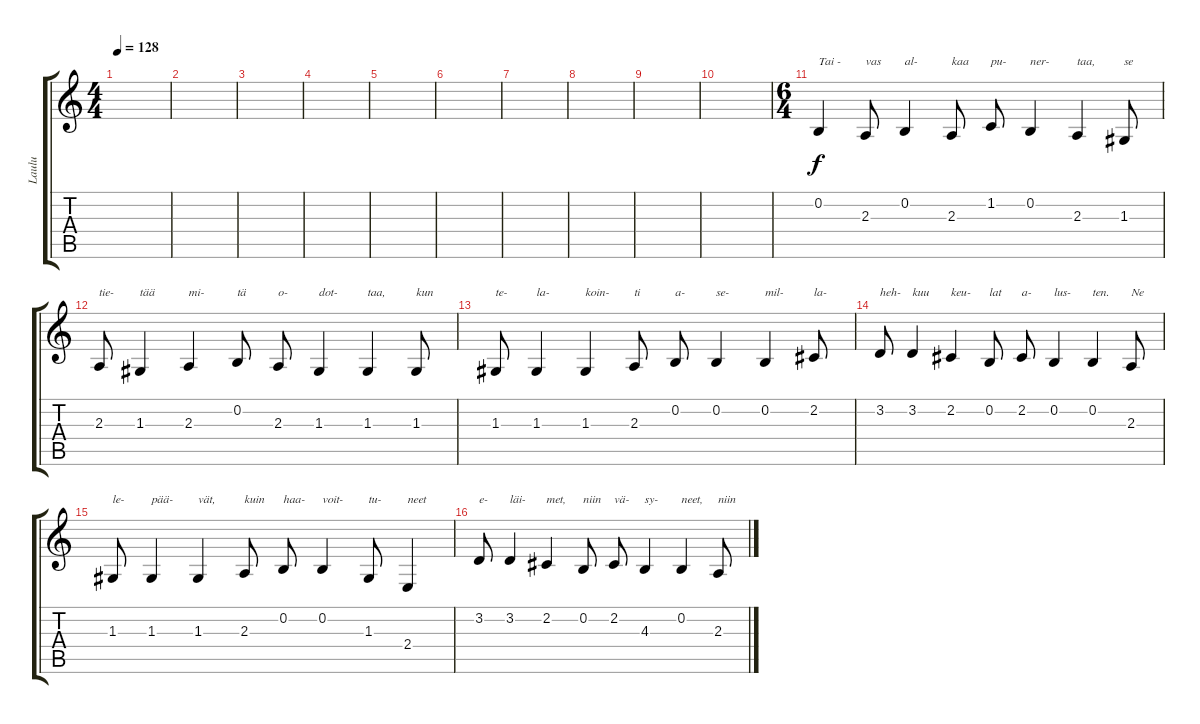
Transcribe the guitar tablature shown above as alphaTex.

\track ("Laulu" "Laulu") {instrument clarinet}
\staff {score tabs}
\tuning (E4 B3 G3 D3 A2 E2) {hide}
\ts (4 4)
\tempo 128
\clef g2
\ks aminor
|
|
|
|
|
|
|
|
|
|
\ts (6 4)
0.2.4{txt "Tai -"} 2.3.8{txt "vas"} 0.2.4{txt "al-"} 2.3.8{txt "kaa"} 1.2.8{txt "pu-"} 0.2.4{txt "ner-"} 2.3.4{txt "taa,"} 1.3.8{txt "se"} |
2.3.8{txt "tie-"} 1.3.4{txt "tää"} 2.3.4{txt "mi-"} 0.2.8{txt "tä"} 2.3.8{txt "o-"} 1.3.4{txt "dot-"} 1.3.4{txt "taa,"} 1.3.8{txt "kun"} |
1.3.8{txt "te-"} 1.3.4{txt "la-"} 1.3.4{txt "koin-"} 2.3.8{txt "ti"} 0.2.8{txt "a-"} 0.2.4{txt "se-"} 0.2.4{txt "mil-"} 2.2.8{txt "la-"} |
3.2.8{txt "heh-"} 3.2.4{txt "kuu"} 2.2.4{txt "keu-"} 0.2.8{txt "lat"} 2.2.8{txt "a-"} 0.2.4{txt "lus-"} 0.2.4{txt "ten."} 2.3.8{txt "Ne"} |
1.3.8{txt "le-"} 1.3.4{txt "pää-"} 1.3.4{txt "vät,"} 2.3.8{txt "kuin"} 0.2.8{txt "haa-"} 0.2.4{txt "voit-"} 1.3.8{txt "tu-"} 2.4.4{txt "neet"} |
3.2.8{txt "e-"} 3.2.4{txt "läi-"} 2.2.4{txt "met,"} 0.2.8{txt "niin"} 2.2.8{txt "vä-"} 4.3.4{txt "sy-"} 0.2.4{txt "neet,"} 2.3.8{txt "niin"}
